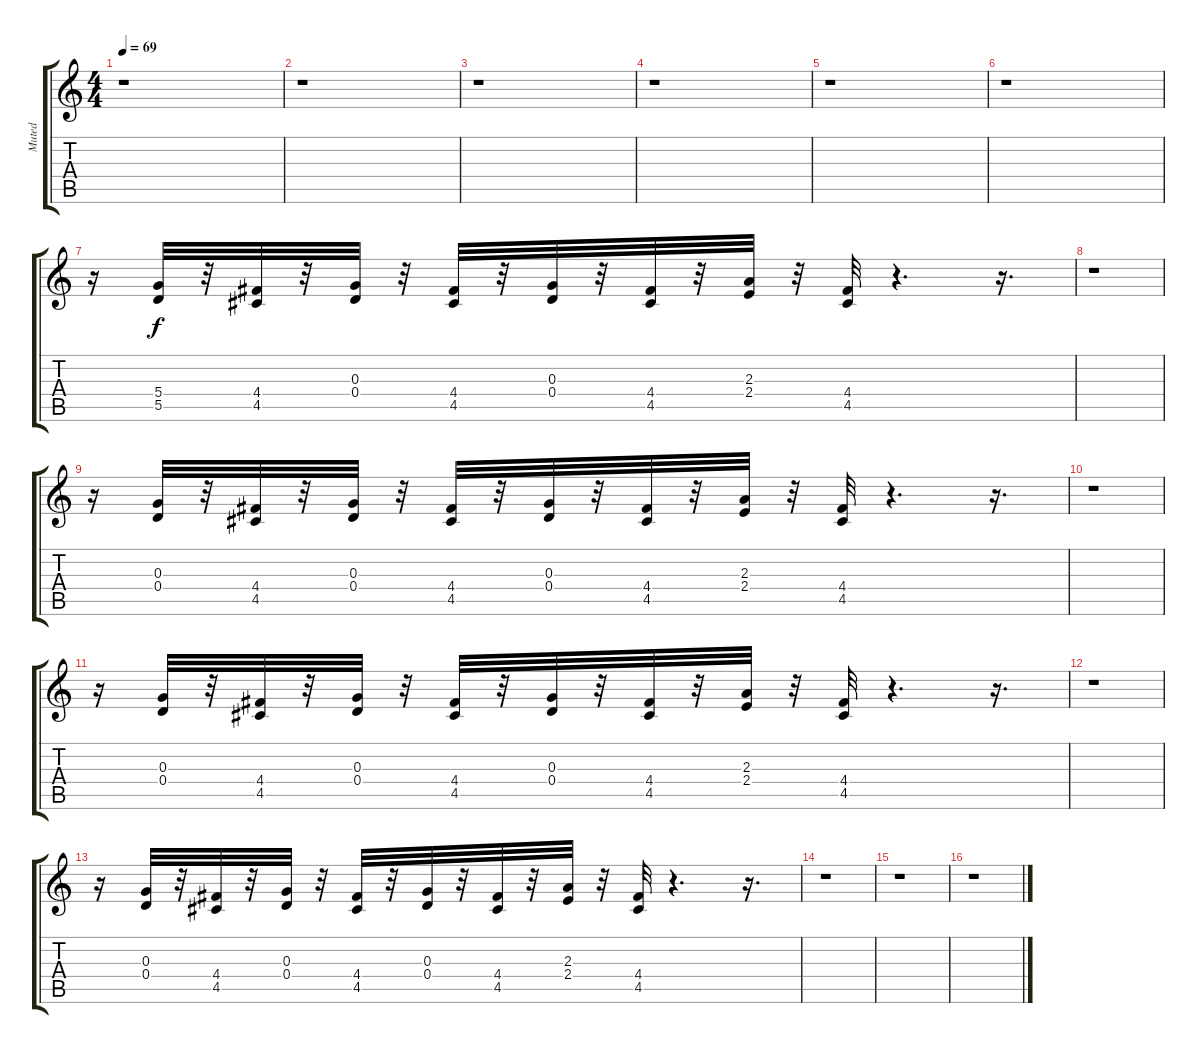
\track ("Muted" "Muted") {instrument electricguitarmuted}
\staff {score tabs}
\tuning (E4 B3 G3 D3 A2 E2) {hide}
\ts (4 4)
\tempo 69
\clef g2
\ks c
r.1{dy f instrument electricguitarmuted} |
r.1 |
r.1 |
r.1 |
r.1 |
r.1 |
r.16 (5.4 5.5).32 r.32 (4.4 4.5).32 r.32 (0.3 0.4).32 r.32 (4.4 4.5).32 r.32 (0.3 0.4).32 r.32 (4.4 4.5).32 r.32 (2.3 2.4).32 r.32 (4.4 4.5).32 r.4{d} r.16{d} |
r.1 |
r.16 (0.3 0.4).32 r.32 (4.4 4.5).32 r.32 (0.3 0.4).32 r.32 (4.4 4.5).32 r.32 (0.3 0.4).32 r.32 (4.4 4.5).32 r.32 (2.3 2.4).32 r.32 (4.4 4.5).32 r.4{d} r.16{d} |
r.1 |
r.16 (0.3 0.4).32 r.32 (4.4 4.5).32 r.32 (0.3 0.4).32 r.32 (4.4 4.5).32 r.32 (0.3 0.4).32 r.32 (4.4 4.5).32 r.32 (2.3 2.4).32 r.32 (4.4 4.5).32 r.4{d} r.16{d} |
r.1 |
r.16 (0.3 0.4).32 r.32 (4.4 4.5).32 r.32 (0.3 0.4).32 r.32 (4.4 4.5).32 r.32 (0.3 0.4).32 r.32 (4.4 4.5).32 r.32 (2.3 2.4).32 r.32 (4.4 4.5).32 r.4{d} r.16{d} |
r.1 |
r.1 |
r.1
